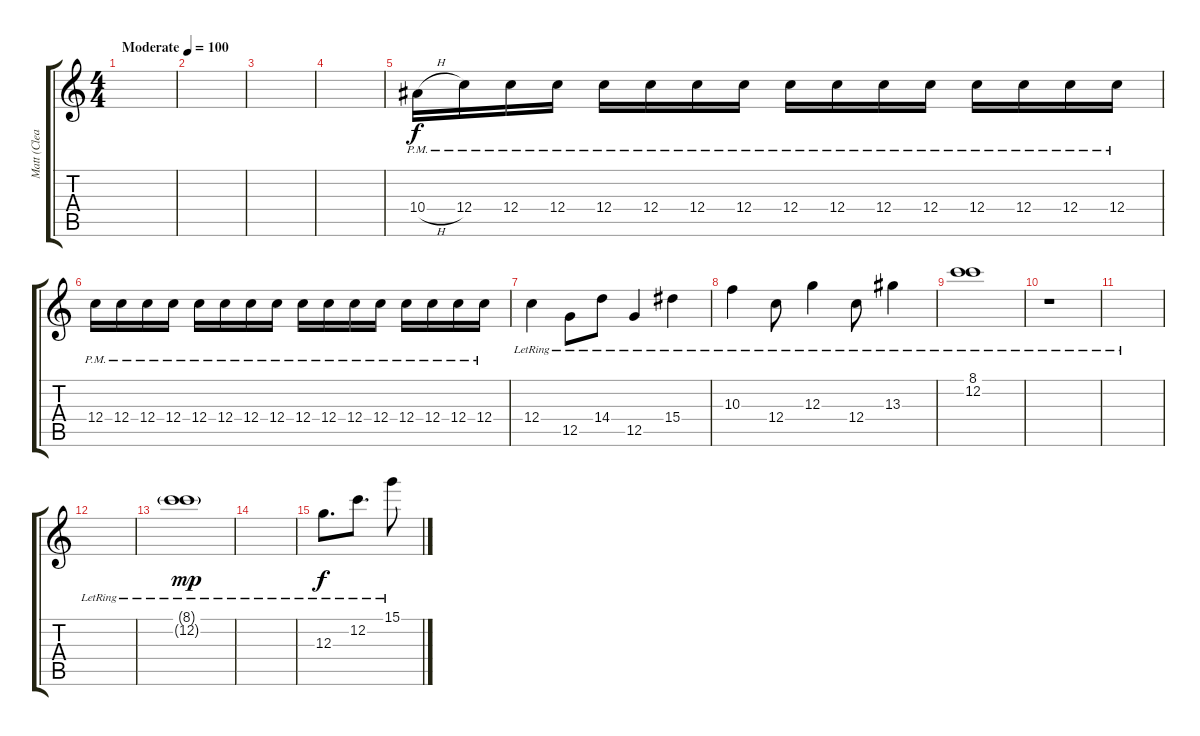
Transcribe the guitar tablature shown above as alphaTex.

\track ("Matt (Clean)" "Matt (Clea") {instrument electricguitarjazz}
\staff {score tabs}
\tuning (E4 C4 G3 C3 G2 C2) {hide}
\ts (4 4)
\tempo (100 "Moderate")
\clef g2
\ks c
|
|
|
|
10.4{h pm}.16 12.4{pm}.16 12.4{pm}.16 12.4{pm}.16 12.4{pm}.16 12.4{pm}.16 12.4{pm}.16 12.4{pm}.16 12.4{pm}.16 12.4{pm}.16 12.4{pm}.16 12.4{pm}.16 12.4{pm}.16 12.4{pm}.16 12.4{pm}.16 12.4{pm}.16 |
12.4{pm}.16 12.4{pm}.16 12.4{pm}.16 12.4{pm}.16 12.4{pm}.16 12.4{pm}.16 12.4{pm}.16 12.4{pm}.16 12.4{pm}.16 12.4{pm}.16 12.4{pm}.16 12.4{pm}.16 12.4{pm}.16 12.4{pm}.16 12.4{pm}.16 12.4{pm}.16 |
12.4{lr}.4 12.5{lr}.8 14.4{lr}.8 12.5{lr}.4 15.4{lr}.4 |
10.3{lr}.4 12.4{lr}.8 12.3{lr}.4 12.4{lr}.8 13.3{lr}.4 |
(8.1{lr} 12.2{lr}).1 |
r.1 |
|
|
(8.1{g lr} 12.2{g lr}).1{dy mp} |
|
12.3{lr}.8{d dy f} 12.2{lr}.8{d} 15.1{lr}.8
